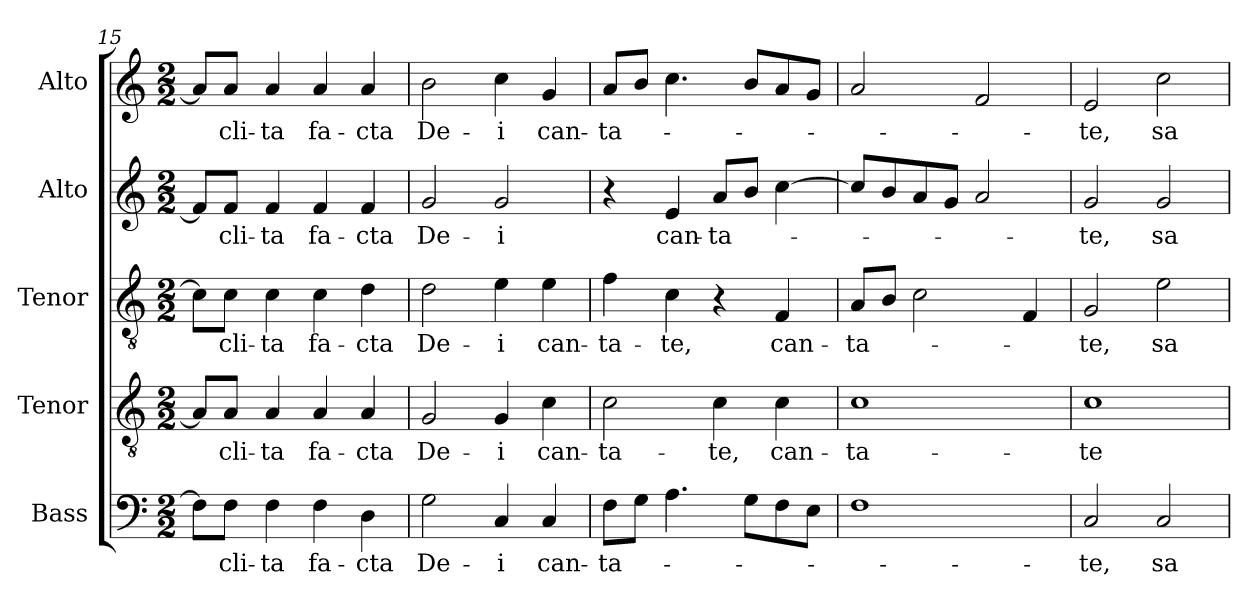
**kern	**text	**kern	**text	**kern	**text	**kern	**text	**kern	**text
*part5	*part5	*part4	*part4	*part3	*part3	*part2	*part2	*part1	*part1
*staff5	*staff5	*staff4	*staff4	*staff3	*staff3	*staff2	*staff2	*staff1	*staff1
*I"Bass	*	*I"Tenor	*	*I"Tenor	*	*I"Alto	*	*I"Alto	*
*I'B.	*	*	*	*I'T.	*	*I'A.	*	*I'A.	*
*clefF4	*	*clefGv2	*	*clefGv2	*	*clefG2	*	*clefG2	*
*	*	*ITrd7c12	*	*ITrd7c12	*	*	*	*	*
*k[]	*	*k[]	*	*k[]	*	*k[]	*	*k[]	*
*C:	*	*C:	*	*C:	*	*C:	*	*C:	*
*M2/2	*	*M2/2	*	*M2/2	*	*M2/2	*	*M2/2	*
=15	=15	=15	=15	=15	=15	=15	=15	=15	=15
8Fi\L]	.	8AAi/L]	.	8Ci\L]	.	8fi/L]	.	8ai/L]	.
!	!LO:LY:b:color=#000000	!	!	!	!	!	!	!	!
!	!	!	!LO:LY:b:color=#000000	!	!	!	!	!	!
!	!	!	!	!	!LO:LY:b:color=#000000	!	!	!	!
!	!	!	!	!	!	!	!LO:LY:b:color=#000000	!	!
!	!	!	!	!	!	!	!	!	!LO:LY:b:color=#000000
8Fi\J	-cli-	8AAi/J	-cli-	8Ci\J	-cli-	8fi/J	-cli-	8ai/J	-cli-
!	!LO:LY:b:color=#000000	!	!	!	!	!	!	!	!
!	!	!	!LO:LY:b:color=#000000	!	!	!	!	!	!
!	!	!	!	!	!LO:LY:b:color=#000000	!	!	!	!
!	!	!	!	!	!	!	!LO:LY:b:color=#000000	!	!
!	!	!	!	!	!	!	!	!	!LO:LY:b:color=#000000
4Fi\	-ta	4AAi/	-ta	4Ci\	-ta	4fi/	-ta	4ai/	-ta
!	!LO:LY:b:color=#000000	!	!	!	!	!	!	!	!
!	!	!	!LO:LY:b:color=#000000	!	!	!	!	!	!
!	!	!	!	!	!LO:LY:b:color=#000000	!	!	!	!
!	!	!	!	!	!	!	!LO:LY:b:color=#000000	!	!
!	!	!	!	!	!	!	!	!	!LO:LY:b:color=#000000
4Fi\	fa-	4AAi/	fa-	4Ci\	fa-	4fi/	fa-	4ai/	fa-
!	!LO:LY:b:color=#000000	!	!	!	!	!	!	!	!
!	!	!	!LO:LY:b:color=#000000	!	!	!	!	!	!
!	!	!	!	!	!LO:LY:b:color=#000000	!	!	!	!
!	!	!	!	!	!	!	!LO:LY:b:color=#000000	!	!
!	!	!	!	!	!	!	!	!	!LO:LY:b:color=#000000
4Di\	-cta	4AAi/	-cta	4Di\	-cta	4fi/	-cta	4ai/	-cta
=16	=16	=16	=16	=16	=16	=16	=16	=16	=16
!	!LO:LY:b:color=#000000	!	!	!	!	!	!	!	!
!	!	!	!LO:LY:b:color=#000000	!	!	!	!	!	!
!	!	!	!	!	!LO:LY:b:color=#000000	!	!	!	!
!	!	!	!	!	!	!	!LO:LY:b:color=#000000	!	!
!	!	!	!	!	!	!	!	!	!LO:LY:b:color=#000000
2Gi\	De-	2GGi/	De-	2Di\	De-	2gi/	De-	2bi\	De-
!	!LO:LY:b:color=#000000	!	!	!	!	!	!	!	!
!	!	!	!LO:LY:b:color=#000000	!	!	!	!	!	!
!	!	!	!	!	!LO:LY:b:color=#000000	!	!	!	!
!	!	!	!	!	!	!	!LO:LY:b:color=#000000	!	!
!	!	!	!	!	!	!	!	!	!LO:LY:b:color=#000000
4Ci/	-i	4GGi/	-i	4Ei\	-i	2gi/	-i	4cci\	-i
!	!LO:LY:b:color=#000000	!	!	!	!	!	!	!	!
!	!	!	!LO:LY:b:color=#000000	!	!	!	!	!	!
!	!	!	!	!	!LO:LY:b:color=#000000	!	!	!	!
!	!	!	!	!	!	!	!	!	!LO:LY:b:color=#000000
4Ci/	can-	4Ci\	can-	4Ei\	can-	.	.	4gi/	can-
=17	=17	=17	=17	=17	=17	=17	=17	=17	=17
!	!LO:LY:b:color=#000000	!	!	!	!	!	!	!	!
!	!	!	!LO:LY:b:color=#000000	!	!	!	!	!	!
!	!	!	!	!	!LO:LY:b:color=#000000	!	!	!	!
!	!	!	!	!	!	!	!	!	!LO:LY:b:color=#000000
8Fi\L	-ta-	2Ci\	-ta-	4Fi\	-ta-	4r	.	8ai/L	-ta-
8Gi\J	.	.	.	.	.	.	.	8bi/J	.
!	!	!	!	!	!LO:LY:b:color=#000000	!	!	!	!
!	!	!	!	!	!	!	!LO:LY:b:color=#000000	!	!
4.Ai\	.	.	.	4Ci\	-te,	4ei/	can-	4.cci\	.
!	!	!	!LO:LY:b:color=#000000	!	!	!	!	!	!
!	!	!	!	!	!	!	!LO:LY:b:color=#000000	!	!
.	.	4Ci\	-te,	4r	.	8ai/L	-ta-	.	.
8Gi\L	.	.	.	.	.	8bi/J	.	8bi/L	.
!	!	!	!LO:LY:b:color=#000000	!	!	!	!	!	!
!	!	!	!	!	!LO:LY:b:color=#000000	!	!	!	!
8Fi\	.	4Ci\	can-	4FFi/	can-	[4cci\	.	8ai/	.
8Ei\J	.	.	.	.	.	.	.	8gi/J	.
=18	=18	=18	=18	=18	=18	=18	=18	=18	=18
!	!	!	!LO:LY:b:color=#000000	!	!	!	!	!	!
!	!	!	!	!	!LO:LY:b:color=#000000	!	!	!	!
1Fi	.	1Ci	-ta-	8AAi/L	-ta-	8cci/L]	.	2ai/	.
.	.	.	.	8BBi/J	.	8bi/	.	.	.
.	.	.	.	2Ci\	.	8ai/	.	.	.
.	.	.	.	.	.	8gi/J	.	.	.
.	.	.	.	.	.	2ai/	.	2fi/	.
.	.	.	.	4FFi/	.	.	.	.	.
=19	=19	=19	=19	=19	=19	=19	=19	=19	=19
!	!LO:LY:b:color=#000000	!	!	!	!	!	!	!	!
!	!	!	!LO:LY:b:color=#000000	!	!	!	!	!	!
!	!	!	!	!	!LO:LY:b:color=#000000	!	!	!	!
!	!	!	!	!	!	!	!LO:LY:b:color=#000000	!	!
!	!	!	!	!	!	!	!	!	!LO:LY:b:color=#000000
2Ci/	-te,	1Ci	-te	2GGi/	-te,	2gi/	-te,	2ei/	-te,
!	!LO:LY:b:color=#000000	!	!	!	!	!	!	!	!
!	!	!	!	!	!LO:LY:b:color=#000000	!	!	!	!
!	!	!	!	!	!	!	!LO:LY:b:color=#000000	!	!
!	!	!	!	!	!	!	!	!	!LO:LY:b:color=#000000
2Ci/	sa-	.	.	2Ei\	sa-	2gi/	sa-	2cci\	sa-
=	=	=	=	=	=	=	=	=	=
*-	*-	*-	*-	*-	*-	*-	*-	*-	*-
